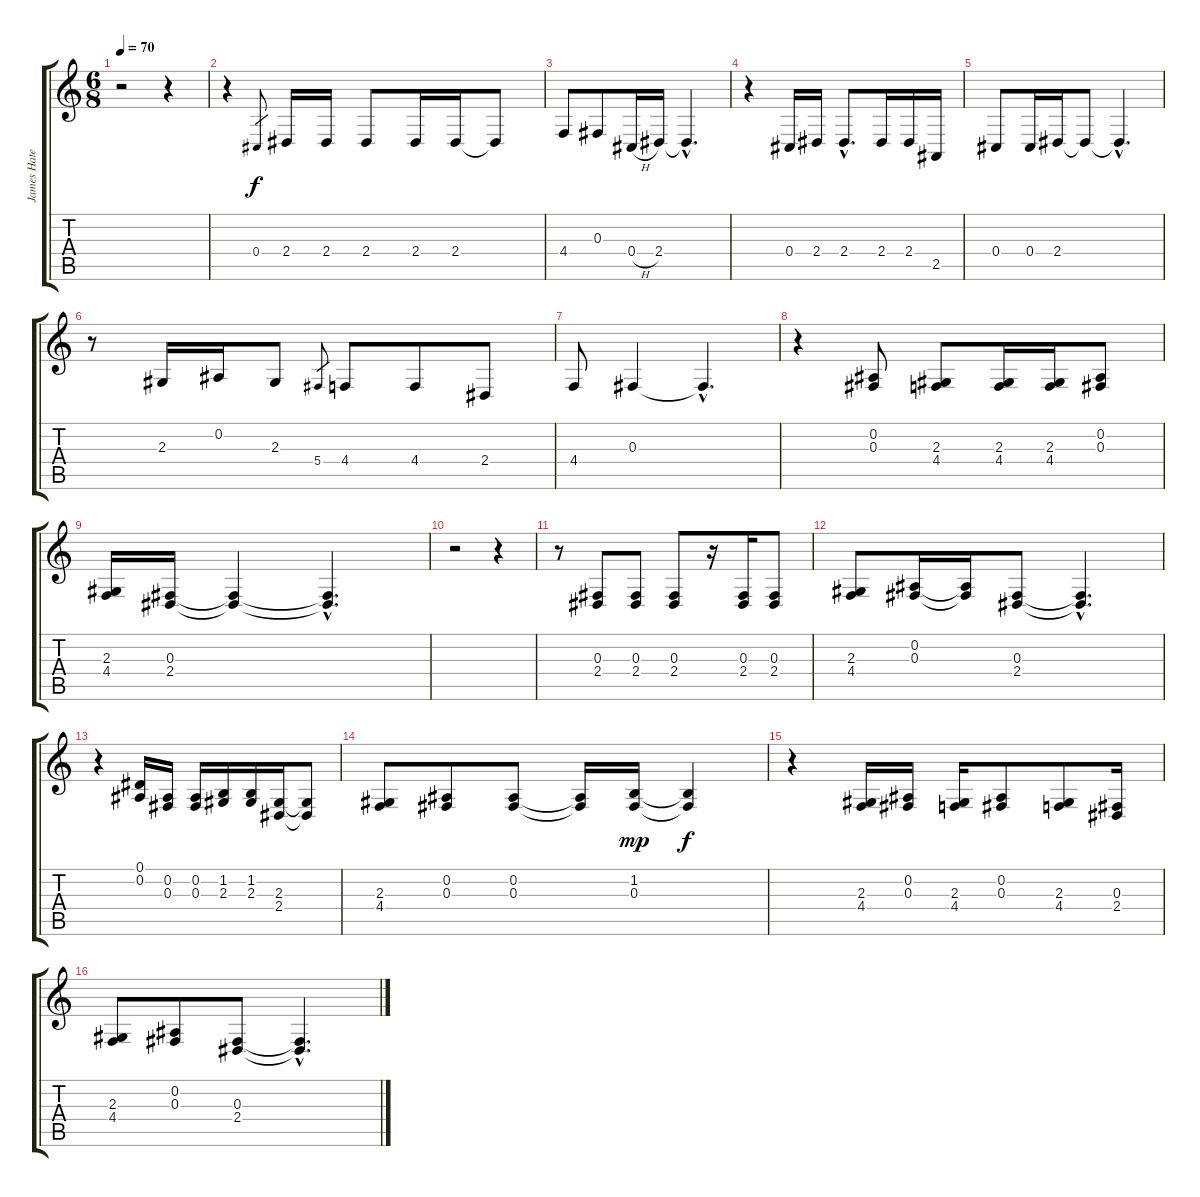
\track ("James Hatefild - Voice" "James Hate") {instrument cello}
\staff {score tabs}
\tuning (Eb4 Bb3 Gb3 Db3 Ab2 Eb2) {hide}
\ts (6 8)
\tempo 70
\clef g2
\ks c
r.2{dy f} r.4 |
r.4 0.4.8{gr} 2.4.16 2.4.16 2.4.8 2.4.16 2.4.16 2.4{t}.8 |
4.4.8 0.3.8 0.4{h}.16 2.4.16 2.4{hac t}.4{d} |
r.4 0.4.16 2.4.16 2.4{hac}.8{d} 2.4.16 2.4.16 2.5.16 |
0.4.8 0.4.16 2.4.16 2.4{t}.8 2.4{hac t}.4{d} |
r.8 2.3.16 0.2.16 2.3.8 5.4.8{gr} 4.4.8 4.4.8 2.4.8 |
4.4.8 0.3.4 0.3{hac t}.4{d} |
r.4 (0.2 0.3).8 (2.3 4.4).8 (2.3 4.4).16 (2.3 4.4).16 (0.2 0.3).8 |
(2.3 4.4).16 (0.3 2.4).16 (0.3{t} 2.4{t}).4 (0.3{hac t} 2.4{hac t}).4{d} |
r.2 r.4 |
r.8 (0.3 2.4).8 (0.3 2.4).8 (0.3 2.4).8 r.16 (0.3 2.4).16 (0.3 2.4).8 |
(2.3 4.4).8 (0.2 0.3).16 (0.2{t} 0.3{t}).16 (0.3 2.4).8 (0.3{hac t} 2.4{hac t}).4{d} |
r.4 (0.1 0.2).16 (0.2 0.3).16 (0.2 0.3).16 (1.2 2.3).16 (1.2 2.3).16 (2.3 2.4).16 (2.3{t} 2.4{t}).8 |
(2.3 4.4).8 (0.2 0.3).8 (0.2 0.3).8 (0.2{t} 0.3{t}).16 (1.2 0.3).16{dy mp} (1.2{t} 0.3{t}).4{dy f} |
r.4 (2.3 4.4).16 (0.2 0.3).16 (2.3 4.4).16 (0.2 0.3).8 (2.3 4.4).8 (0.3 2.4).16 |
(2.3 4.4).8 (0.2 0.3).8 (0.3 2.4).8 (0.3{hac t} 2.4{hac t}).4{d}
